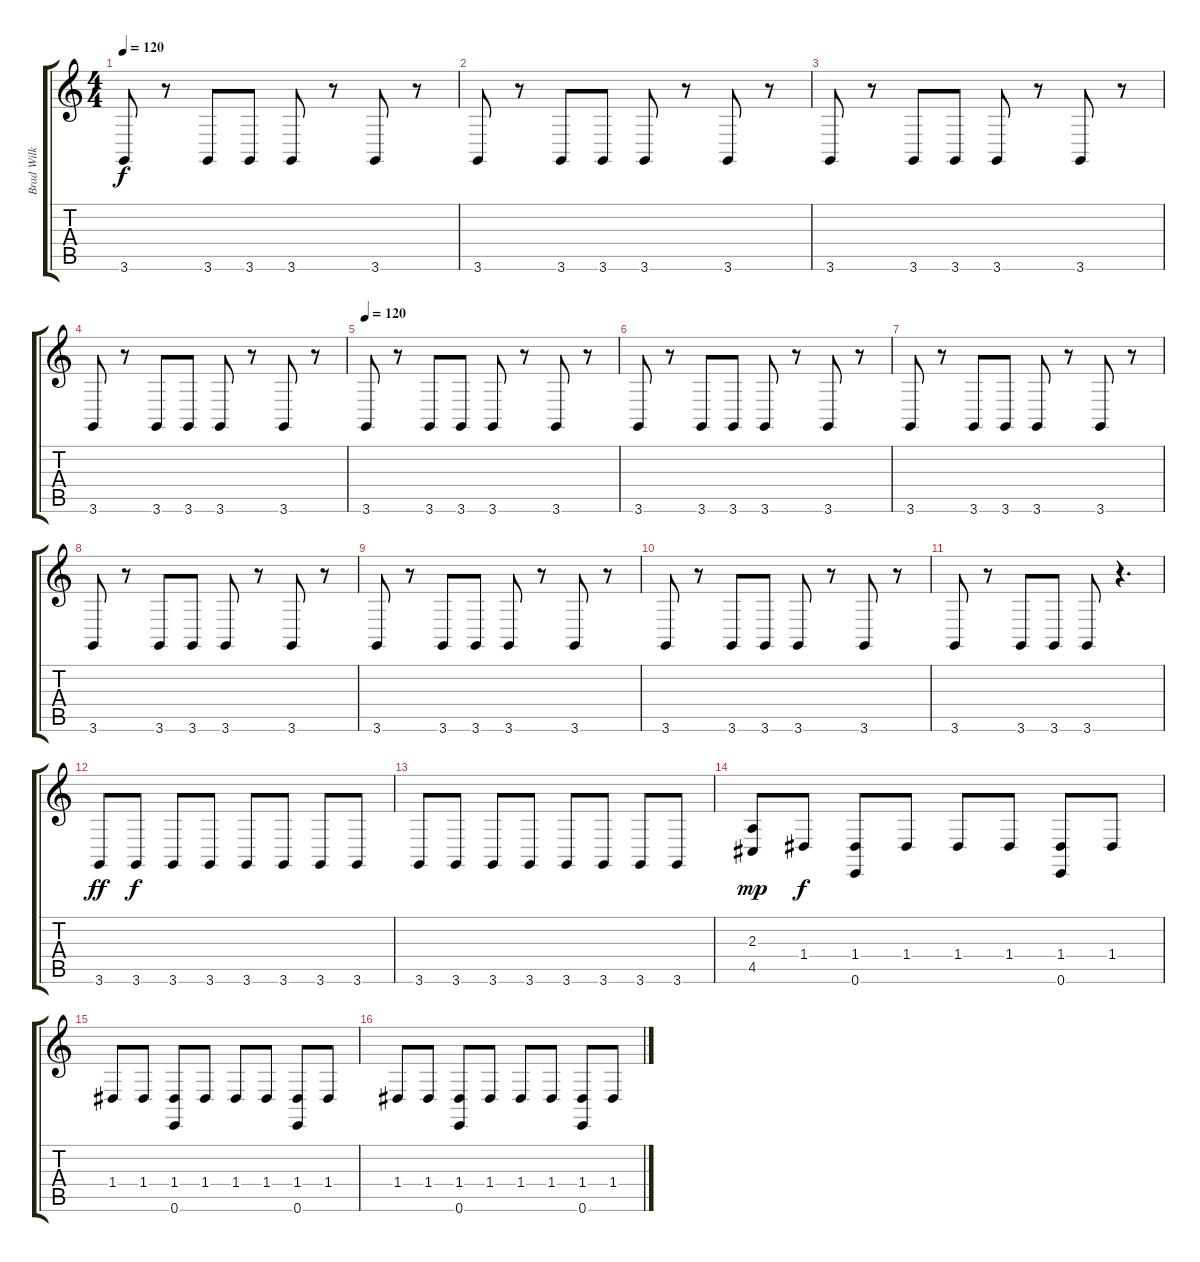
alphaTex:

\track ("Brad Wilk" "Brad Wilk") {instrument acousticgrandpiano}
\staff {score tabs}
\tuning (E4 B3 G3 D3 A2 E2) {hide}
\ts (4 4)
\tempo 120
\clef g2
\ks c
3.6.8{dy f} r.8 3.6.8 3.6.8 3.6.8 r.8 3.6.8 r.8 |
3.6.8 r.8 3.6.8 3.6.8 3.6.8 r.8 3.6.8 r.8 |
3.6.8 r.8 3.6.8 3.6.8 3.6.8 r.8 3.6.8 r.8 |
3.6.8 r.8 3.6.8 3.6.8 3.6.8 r.8 3.6.8 r.8 |
\tempo 120
3.6.8 r.8 3.6.8 3.6.8 3.6.8 r.8 3.6.8 r.8 |
3.6.8 r.8 3.6.8 3.6.8 3.6.8 r.8 3.6.8 r.8 |
3.6.8 r.8 3.6.8 3.6.8 3.6.8 r.8 3.6.8 r.8 |
3.6.8 r.8 3.6.8 3.6.8 3.6.8 r.8 3.6.8 r.8 |
3.6.8 r.8 3.6.8 3.6.8 3.6.8 r.8 3.6.8 r.8 |
3.6.8 r.8 3.6.8 3.6.8 3.6.8 r.8 3.6.8 r.8 |
3.6.8 r.8 3.6.8 3.6.8 3.6.8 r.4{d} |
3.6.8{dy ff volume 2} 3.6.8{dy f volume 2} 3.6.8{volume 4} 3.6.8{volume 4} 3.6.8{volume 5} 3.6.8{volume 6} 3.6.8{volume 7} 3.6.8{volume 8} |
3.6.8{volume 9} 3.6.8{volume 10} 3.6.8{volume 11} 3.6.8{volume 12} 3.6.8{volume 13} 3.6.8{volume 14} 3.6.8{volume 15} 3.6.8{volume 16} |
(2.3 4.5).8{dy mp} 1.4.8{dy f} (1.4 0.6).8 1.4.8 1.4.8 1.4.8 (1.4 0.6).8 1.4.8 |
1.4.8 1.4.8 (1.4 0.6).8 1.4.8 1.4.8 1.4.8 (1.4 0.6).8 1.4.8 |
1.4.8 1.4.8 (1.4 0.6).8 1.4.8 1.4.8 1.4.8 (1.4 0.6).8 1.4.8
